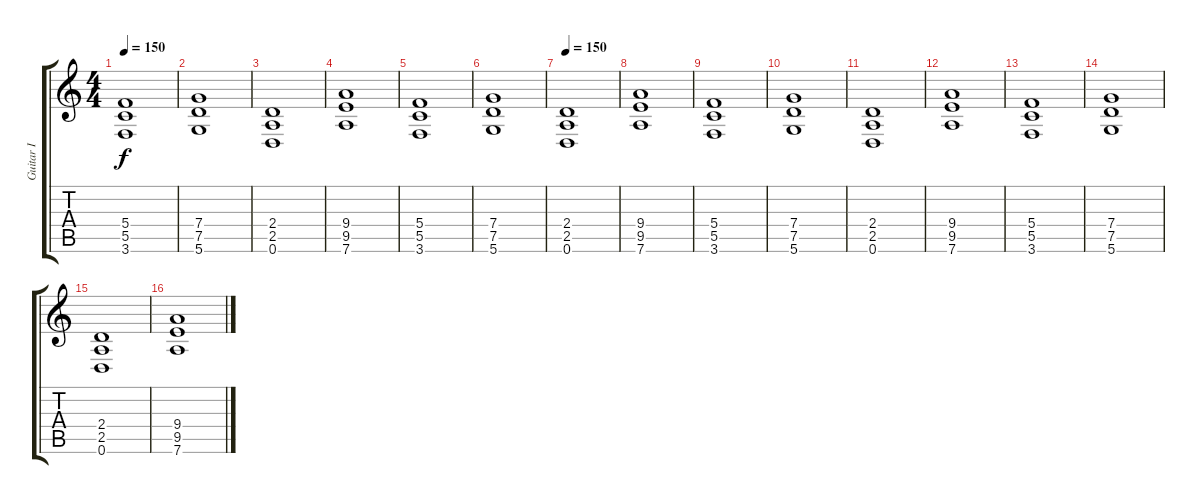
\track ("Guitar I" "Guitar I") {instrument distortionguitar}
\staff {score tabs}
\tuning (D4 A3 F3 C3 G2 D2) {hide}
\ts (4 4)
\tempo 150
\clef g2
\ks c
(5.4 5.5 3.6).1{dy f} |
(7.4 7.5 5.6).1 |
(2.4 2.5 0.6).1 |
(9.4 9.5 7.6).1 |
(5.4 5.5 3.6).1 |
(7.4 7.5 5.6).1 |
\tempo 150
(2.4 2.5 0.6).1 |
(9.4 9.5 7.6).1 |
(5.4 5.5 3.6).1 |
(7.4 7.5 5.6).1 |
(2.4 2.5 0.6).1 |
(9.4 9.5 7.6).1 |
(5.4 5.5 3.6).1 |
(7.4 7.5 5.6).1 |
(2.4 2.5 0.6).1 |
(9.4 9.5 7.6).1
